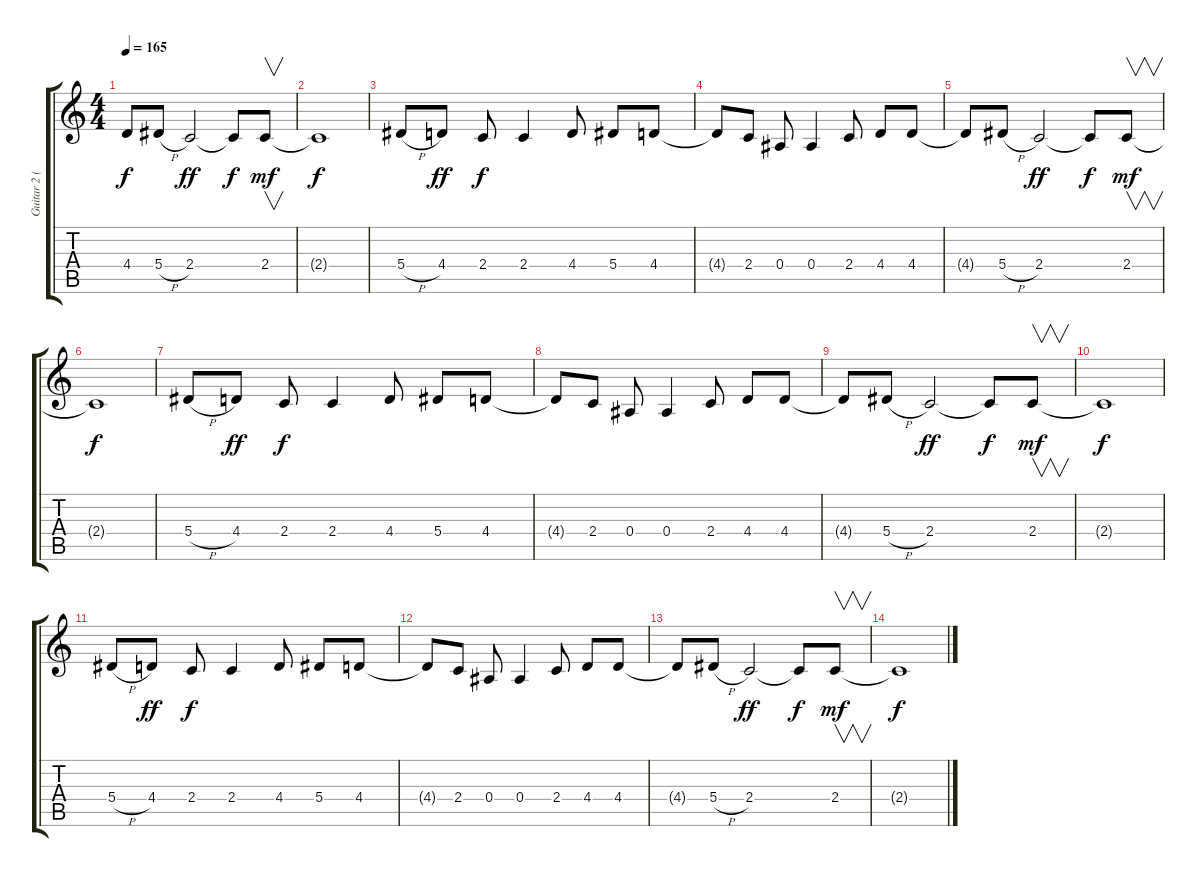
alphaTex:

\track ("Guitar 2 (Lead)" "Guitar 2 (") {instrument distortionguitar}
\staff {score tabs}
\tuning (C4 G3 Eb3 Bb2 F2 C2) {hide}
\ts (4 4)
\tempo 165
\clef g2
\ks c
4.4{t}.8{dy f} 5.4{h}.8 2.4.2{dy ff} 2.4{t}.8{dy f} 2.4.8{v dy mf} |
2.4{t}.1{dy f} |
5.4{h}.8 4.4.8{dy ff} 2.4.8{dy f} 2.4.4 4.4.8 5.4.8 4.4.8 |
4.4{t}.8 2.4.8 0.4.8 0.4.4 2.4.8 4.4.8 4.4.8 |
4.4{t}.8 5.4{h}.8 2.4.2{dy ff} 2.4{t}.8{dy f} 2.4.8{v dy mf} |
2.4{t}.1{dy f} |
5.4{h}.8 4.4.8{dy ff} 2.4.8{dy f} 2.4.4 4.4.8 5.4.8 4.4.8 |
4.4{t}.8 2.4.8 0.4.8 0.4.4 2.4.8 4.4.8 4.4.8 |
4.4{t}.8 5.4{h}.8 2.4.2{dy ff} 2.4{t}.8{dy f} 2.4.8{v dy mf} |
2.4{t}.1{dy f} |
5.4{h}.8 4.4.8{dy ff} 2.4.8{dy f} 2.4.4 4.4.8 5.4.8 4.4.8 |
4.4{t}.8 2.4.8 0.4.8 0.4.4 2.4.8 4.4.8 4.4.8 |
4.4{t}.8 5.4{h}.8 2.4.2{dy ff} 2.4{t}.8{dy f} 2.4.8{v dy mf} |
2.4{t}.1{dy f}
